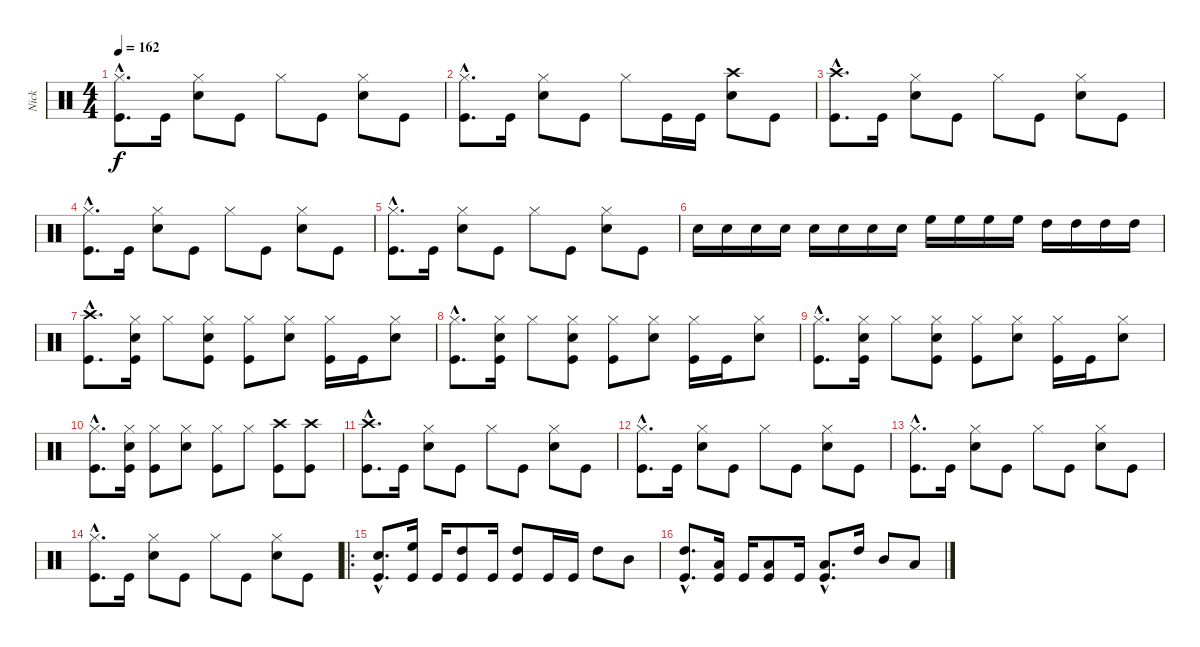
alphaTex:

\track ("Nick" "Nick") {instrument percussion}
\staff {score}
\articulation defaults
\ts (4 4)
\tempo 162
\clef neutral
\ks c
("Kick (hit)"{hac} "Hi-Hat (closed)"{hac}).8{d dy f} "Kick (hit)".16 ("Hi-Hat (closed)" "Snare (hit) 2").8 "Kick (hit)".8 "Hi-Hat (closed)".8 "Kick (hit)".8 ("Hi-Hat (closed)" "Snare (hit) 2").8 "Kick (hit)".8 |
("Kick (hit)"{hac} "Hi-Hat (closed)"{hac}).8{d} "Kick (hit)".16 ("Hi-Hat (closed)" "Snare (hit) 2").8 "Kick (hit)".8 "Hi-Hat (closed)".8 "Kick (hit)".16 "Kick (hit)".16 ("Crash high (hit)" "Snare (hit) 2").8 "Kick (hit)".8 |
("Kick (hit)"{hac} "Crash high (hit)"{hac}).8{d} "Kick (hit)".16 ("Hi-Hat (closed)" "Snare (hit) 2").8 "Kick (hit)".8 "Hi-Hat (closed)".8 "Kick (hit)".8 ("Hi-Hat (closed)" "Snare (hit) 2").8 "Kick (hit)".8 |
("Kick (hit)"{hac} "Hi-Hat (closed)"{hac}).8{d} "Kick (hit)".16 ("Hi-Hat (closed)" "Snare (hit) 2").8 "Kick (hit)".8 "Hi-Hat (closed)".8 "Kick (hit)".8 ("Hi-Hat (closed)" "Snare (hit) 2").8 "Kick (hit)".8 |
("Kick (hit)"{hac} "Hi-Hat (closed)"{hac}).8{d} "Kick (hit)".16 ("Hi-Hat (closed)" "Snare (hit) 2").8 "Kick (hit)".8 "Hi-Hat (closed)".8 "Kick (hit)".8 ("Hi-Hat (closed)" "Snare (hit) 2").8 "Kick (hit)".8 |
"Snare (hit) 2".16 "Snare (hit) 2".16 "Snare (hit) 2".16 "Snare (hit) 2".16 "Snare (hit) 2".16 "Snare (hit) 2".16 "Snare (hit) 2".16 "Snare (hit) 2".16 "High Floor Tom (hit)".16 "High Floor Tom (hit)".16 "High Floor Tom (hit)".16 "High Floor Tom (hit)".16 "High Tom (hit)".16 "High Tom (hit)".16 "High Tom (hit)".16 "High Tom (hit)".16 |
("Kick (hit)"{hac} "Crash high (hit)"{hac}).8{d} ("Kick (hit)" "Hi-Hat (closed)" "Snare (hit) 2").16 "Hi-Hat (closed)".8 ("Kick (hit)" "Hi-Hat (closed)" "Snare (hit) 2").8 ("Kick (hit)" "Hi-Hat (closed)").8 ("Hi-Hat (closed)" "Snare (hit) 2").8 ("Kick (hit)" "Hi-Hat (closed)").16 "Kick (hit)".16 ("Hi-Hat (closed)" "Snare (hit) 2").8 |
("Kick (hit)"{hac} "Hi-Hat (closed)"{hac}).8{d} ("Kick (hit)" "Hi-Hat (closed)" "Snare (hit) 2").16 "Hi-Hat (closed)".8 ("Kick (hit)" "Hi-Hat (closed)" "Snare (hit) 2").8 ("Kick (hit)" "Hi-Hat (closed)").8 ("Hi-Hat (closed)" "Snare (hit) 2").8 ("Kick (hit)" "Hi-Hat (closed)").16 "Kick (hit)".16 ("Hi-Hat (closed)" "Snare (hit) 2").8 |
("Kick (hit)"{hac} "Hi-Hat (closed)"{hac}).8{d} ("Kick (hit)" "Hi-Hat (closed)" "Snare (hit) 2").16 "Hi-Hat (closed)".8 ("Kick (hit)" "Hi-Hat (closed)" "Snare (hit) 2").8 ("Kick (hit)" "Hi-Hat (closed)").8 ("Hi-Hat (closed)" "Snare (hit) 2").8 ("Kick (hit)" "Hi-Hat (closed)").16 "Kick (hit)".16 ("Hi-Hat (closed)" "Snare (hit) 2").8 |
("Kick (hit)"{hac} "Hi-Hat (closed)"{hac}).8{d} ("Kick (hit)" "Hi-Hat (closed)" "Snare (hit) 2").16 ("Kick (hit)" "Hi-Hat (closed)").8 ("Hi-Hat (closed)" "Snare (hit) 2").8 ("Kick (hit)" "Hi-Hat (closed)").8 "Hi-Hat (closed)".8 ("Kick (hit)" "Crash high (hit)").8 ("Kick (hit)" "Crash high (hit)").8 |
("Kick (hit)"{hac} "Crash high (hit)"{hac}).8{d} "Kick (hit)".16 ("Hi-Hat (closed)" "Snare (hit) 2").8 "Kick (hit)".8 "Hi-Hat (closed)".8 "Kick (hit)".8 ("Hi-Hat (closed)" "Snare (hit) 2").8 "Kick (hit)".8 |
("Kick (hit)"{hac} "Hi-Hat (closed)"{hac}).8{d} "Kick (hit)".16 ("Hi-Hat (closed)" "Snare (hit) 2").8 "Kick (hit)".8 "Hi-Hat (closed)".8 "Kick (hit)".8 ("Hi-Hat (closed)" "Snare (hit) 2").8 "Kick (hit)".8 |
("Kick (hit)"{hac} "Hi-Hat (closed)"{hac}).8{d} "Kick (hit)".16 ("Hi-Hat (closed)" "Snare (hit) 2").8 "Kick (hit)".8 "Hi-Hat (closed)".8 "Kick (hit)".8 ("Hi-Hat (closed)" "Snare (hit) 2").8 "Kick (hit)".8 |
("Kick (hit)"{hac} "Hi-Hat (closed)"{hac}).8{d} "Kick (hit)".16 ("Hi-Hat (closed)" "Snare (hit) 2").8 "Kick (hit)".8 "Hi-Hat (closed)".8 "Kick (hit)".8 ("Hi-Hat (closed)" "Snare (hit) 2").8 "Kick (hit)".8 |
\ro
("Kick (hit)"{hac} "Snare (hit) 2"{hac}).8{d} ("Kick (hit)" "High Floor Tom (hit)").16 "Kick (hit)".16 ("Kick (hit)" "High Tom (hit)").8 "Kick (hit)".16 ("Kick (hit)" "High Tom (hit)").8 "Kick (hit)".16 "Kick (hit)".16 "High Tom (hit)".8 "Mid Tom (hit)".8 |
("Kick (hit)"{hac} "High Tom (hit)"{hac}).8{d} ("Kick (hit)" "Low Tom (hit)").16 "Kick (hit)".16 ("Kick (hit)" "Low Tom (hit)").8 "Kick (hit)".16 ("Kick (hit)"{hac} "Low Tom (hit)"{hac}).8{d} "High Tom (hit)".16 "Mid Tom (hit)".8 "Low Tom (hit)".8
